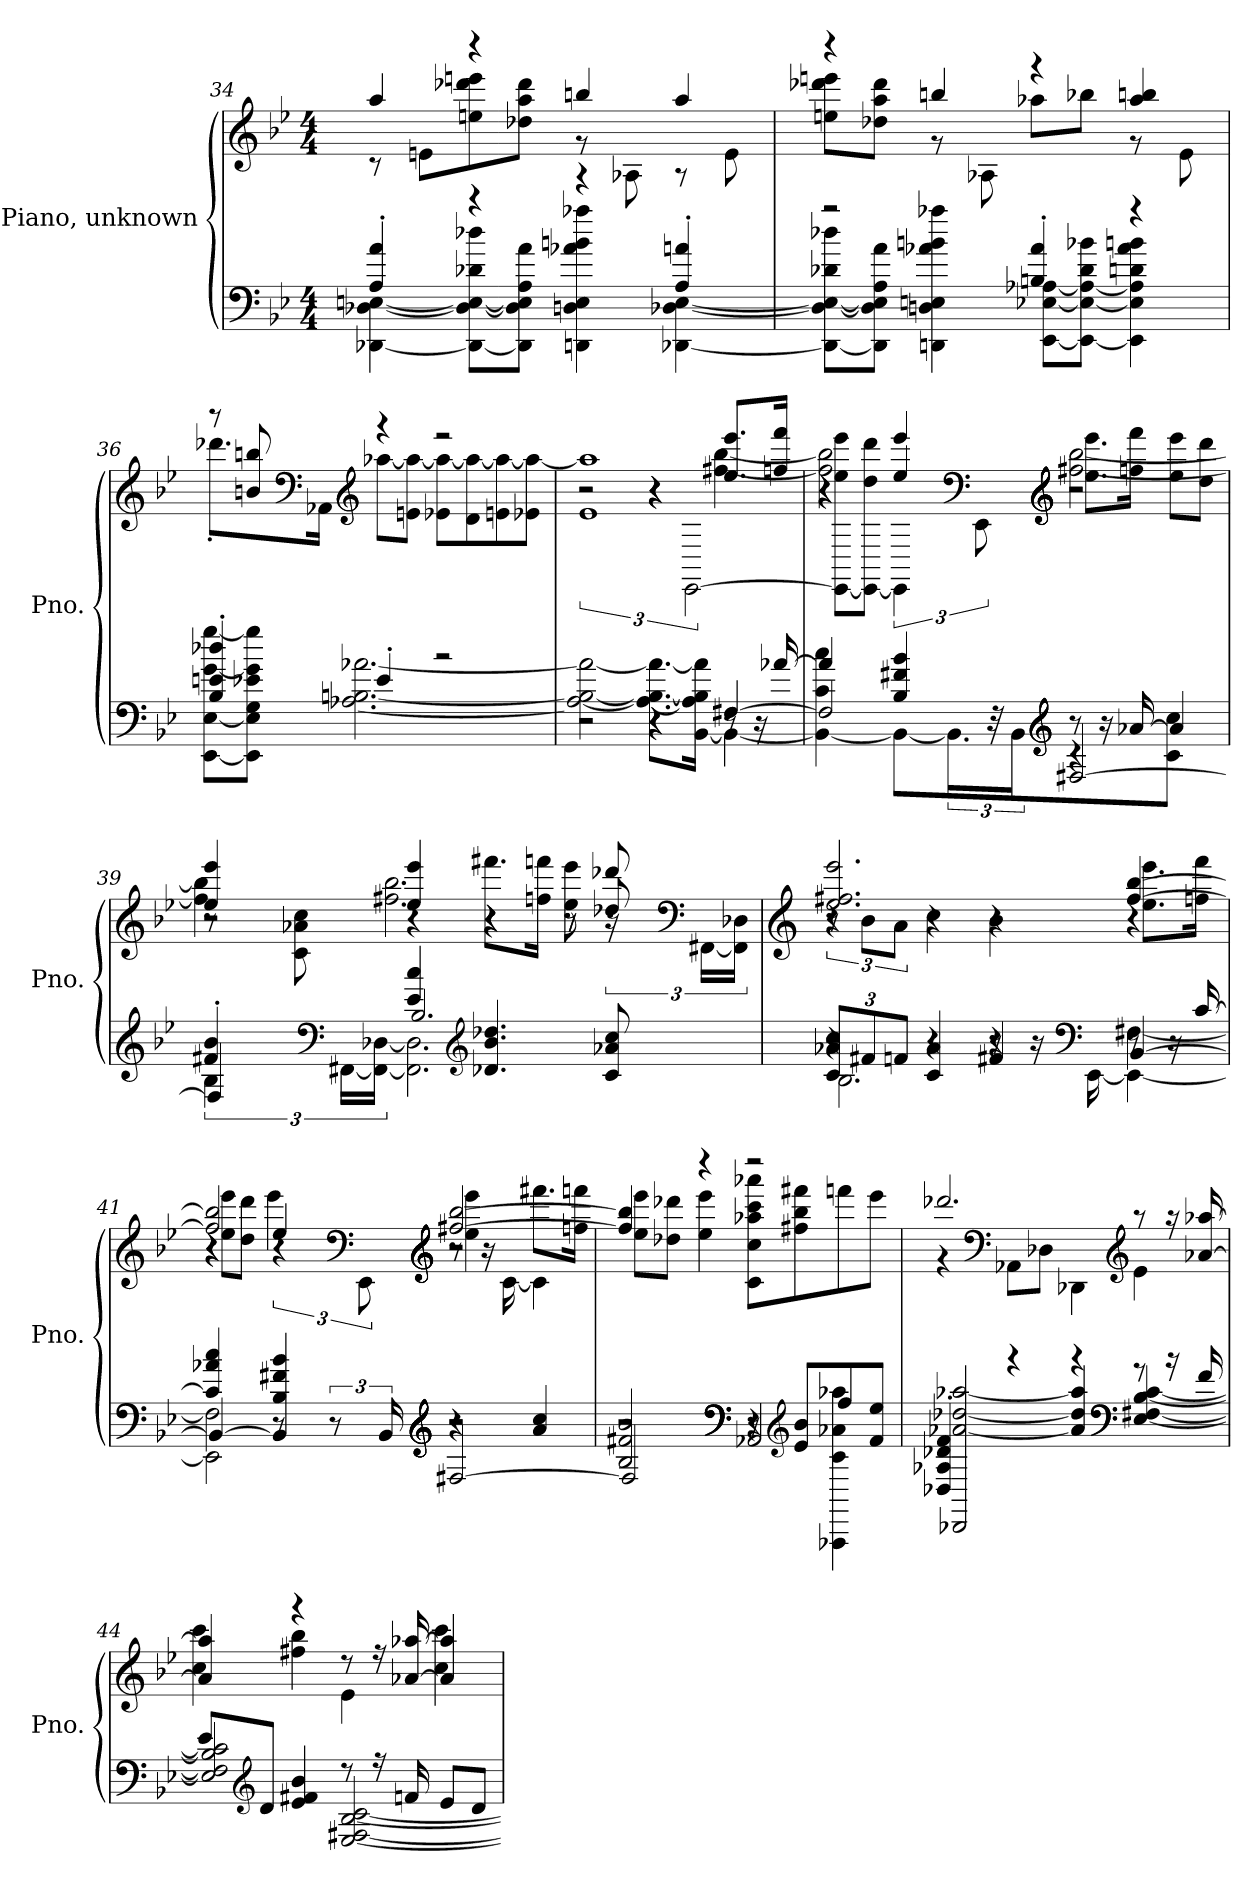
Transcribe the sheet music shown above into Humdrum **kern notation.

**kern	**kern
*part1	*part1
*staff2	*staff1
*I"Piano, unknown	*
*I'Pno.	*
*clefF4	*clefG2
*k[b-e-]	*k[b-e-]
*M4/4	*M4/4
=34	=34
*^	*^
4A/' 4a/'	[4DD-X\ [4D-X\ [4En\	4aa/	8r
.	.	.	8en\L
4r	8DD-\_ 8D-\_ 8E\_ 8d-X\ 8dd-X\L	4r	8een\ 8ddd-X\ 8eeen\
.	8DD-\] 8D-\] 8E\] 8A\ 8a\J	.	8dd-X\ 8aa\ 8ddd-\J
4r	4DDn\ 4Dn\ 4E\ 4a-X\ 4bn\ 4aa-X\	4bbn/	8r
.	.	.	8A-X\
4A/' 4an/'	[4DD-X\ [4D-X\ [4E\	4aa/	8r
.	.	.	8e\
!!LO:LB:g=z	!!
=35	=35	=35	=35
2r	8DD-\_ 8D-\_ 8E\_ 8d-X\ 8dd-X\L	4r	8een\ 8ddd-X\ 8eeen\L
.	8DD-\] 8D-\] 8E\] 8A\ 8a\J	.	8dd-X\ 8aa\ 8ddd-\J
.	4DDn\ 4Dn\ 4En\ 4a-X\ 4bn\ 4aa-X\	4bbn/	8r
.	.	.	8A-X\
4Bn/' 4a-/'	[8EE-\ [8E-X\ [8A-X\L	4r	8aa-X\L
.	8EE-\_ 8E-\_ 8A-\_ 8d-\ 8b-X\J	.	8bb-X\J
4r	4EE-\] 4E-\] 4A-\] 4dn\ 4a-\ 4bn\	4aa-/ 4bbn/	8r
.	.	.	8e-\
=36	=36	=36	=36
4B-/' 4en/' 4dd-X/'	[8EE-\ [8E-\ [8g\ [8gg\L	8r	8.ddd-X'\L
.	8EE-\] 8E-\] 8G\ 8e-X\ 8g\] 8gg\]J	8bn/ 8bbn/	.
*	*	*clefF4	*
.	.	.	16AA-X\Jk
*	*	*clefG2	*
4e-'/	[2.A-X\ [2.Bn\ [2.a-X\	4r	[8aa-X\L
.	.	.	8en\ 8aa-\_J
2r	.	2r	8e-X\ 8aa-\_L
.	.	.	8d\ 8aa-\_
.	.	.	8en\ 8aa-\_
.	.	.	8e-X\ 8aa-\_J
!!LO:LB:g=z
=37	=37	=37	=37
*	*^	*	*^
2r	2A-\_ 2B\_ 2a-\_	2r	2r	2r	3%2e- 3%2aa-]
4r	8.A-\_ 8.B\_ 8.a-\_L	4r	4r	4r	.
.	.	.	.	.	[3EE-\
.	[16BB-\ 16A-\] 16B\] 16a-\]Jk	.	.	.	.
8r	4BB-\_	[4F#X/	8.ee-/ 8.eee-/L	[4ff#X\ [4bb-\	.
16r	.	.	.	.	.
[16a-X/	.	.	16ffn/ 16fff/Jk	.	.
=38	=38	=38	=38	=38	=38
*	*	*	*	*	*^
4a-/]	4BB-\_ 4c\ 4cc\	2F#/]	4r	2ff#\] 2bb-\]	4r	8EE-\_ 8ee-\ 8eee-\L
.	.	.	.	.	.	8EE-\_ 8dd\ 8ddd\J
4B-/ 4f#X/ 4b-/	8BB-\L_	.	4eee-/	.	4ee-/	6EE-\]
.	24.BB-\Jk]	.	.	.	.	.
*	*	*	*clefF4	*	*	*
.	.	.	.	.	.	12EE-\
.	48r	.	.	.	.	.
.	24BB-\	.	.	.	.	.
*clefG2	*	*	*clefG2	*	*	*
8r	4r	[2F#X/	2r	[2ff#X\ [2bb-\	2r	8.ee-\ 8.eee-\L
16r	.	.	.	.	.	.
[16a-X/	.	.	.	.	.	16ffn\ 16fff\Jk
4a-/]	4c\ 4cc\	.	.	.	.	8ee-\ 8eee-\L
.	.	.	.	.	.	8dd\ 8ddd\J
!!LO:LB:g=z	!!	!!	!!
=39	=39	=39	=39	=39	=39	=39
4f#X/' 4b-/'	6B-\	4F#/]	4ee-/ 4eee-/	4ff#\] 4bb-\]	2r	8r
.	.	.	.	.	.	8c\ 8a-X\ 8cc\
*clefF4	*	*	*	*	*	*
.	[24FF#X\LL	.	.	.	.	.
.	24FF#\_ [24D-X\JJ	.	.	.	.	.
4e-/ 4cc/	2.FF#\] 2.D-\]	2.B-/	4ee-/ 4eee-/	2.ff#X\ 2.bb-\	.	4r
*clefG2	*	*	*	*	*	*
4.d-X/ 4.b-/ 4.dd-X/	.	.	4r	.	4r	8.fff#X\L
.	.	.	.	.	.	16ffn\ 16fffn\Jk
.	.	.	8r	.	8r	8ee-\ 8eee-\
8c/ 8a-X/ 8cc/	.	.	8ddd-X/	.	8dd-X/	24r
*	*	*	*clefF4	*	*	*
.	.	.	.	.	.	[24FF#X\LL
.	.	.	.	.	.	24FF#\] 24D-X\JJ
*v	*v	*v	*	*	*	*
*	*v	*v	*v	*v
!!LO:LB:g=z
=40	=40
*	*clefG2
*Xbrackettup	*
*^	*^
*	*^	*	*^
*	*	*^	*	*	*
12c/ 12a-X/ 12cc/L	2.B-\	4r	2r	2.ee-/ 2.ff#X/ 2.eee-/	12r	4r
12f#X/	.	.	.	.	12b-\L	.
12fn/J	.	.	.	.	12a\J	.
4r	.	4c/ 4a-/	.	.	4r	4cc\
4f#X/	.	4r	8r	.	4r	4b-\
.	.	.	16r	.	.	.
*clefF4	*	*	*	*	*	*
.	.	.	[16EE-\	.	.	.
8r	[4F#X\	[4BB-/	4EE-\_	[4ff#/ [4bb-/	8.ee-\ 8.eee-\L	4r
16r	.	.	.	.	.	.
[16c/	.	.	.	.	16ffn\ 16fff\Jk	.
=41	=41	=41	=41	=41	=41	=41
*	*	*	*	*	*	*^
4c/] 4a-X/ 4cc/	2F#\]	4BB-/_	2EE-\]	2ff#/] 2bb-/]	8ee-\ 8eee-\L	4r	4r
.	.	.	.	.	8dd\ 8ddd\J	.	.
8r	.	4BB-/] 4B-/ 4f#X/ 4b-/	.	.	6r	4ee-/	4eee-\
*brackettup	*	*	*	*	*	*	*
12r	.	.	.	.	.	.	.
*	*	*	*	*clefF4	*	*	*
.	.	.	.	.	12EE-\	.	.
24BB-/	.	.	.	.	.	.	.
*clefG2	*	*	*	*clefG2	*	*	*
4r	2r	[2F#X/	2r	[2ff#X/ [2bb-/	4ee-\ 4eee-\	2r	8r
.	.	.	.	.	.	.	16r
.	.	.	.	.	.	.	[16c\
4a-/ 4cc/	.	.	.	.	8.fff#X\L	.	4c\]
.	.	.	.	.	16ffn\ 16fffn\Jk	.	.
*	*	*v	*v	*	*	*	*
*	*	*	*	*v	*v	*v
!!LO:PB:g=z
=42	=42	=42	=42	=42
2B-/ 2f#X/ 2b-/	2r	2F#/]	4ff#/] 4bb-/]	8ee-\ 8eee-\L
.	.	.	.	8dd-X\ 8ddd-X\J
.	.	.	4r	4ee-\ 4eee-\
*clefF4	*	*	*	*
8r	4r	2AA-X/	2r	8c\ 8cc\ 8aa-X\ 8ccc\ 8aaa-X\L
*clefG2	*	*	*	*
8e-/ 8b-/L	.	.	.	8ff#X\ 8bb-\ 8fff#X\
8ff/	4AAA-X\ 4c\ 4a-X\ 4aa-X\	.	.	8fffn\
8f#/ 8ee-/J	.	.	.	8eee-\J
*	*v	*v	*	*
=43	=43	=43	=43
4D-X/' 4A-X/' 4d-X/' 4f/'	2DD-X/ [2a-X/ [2dd-X/ [2aa-X/	2.ddd-X/	4r
*	*	*clefF4	*
4r	.	.	8AA-X\L
.	.	.	8D-X\J
4r	4a-/] 4dd-/] 4aa-/]	.	4DD-X\
*clefF4	*	*clefG2	*
8r	[4E-/ [4F#X/ [4B-/ [4c/	8r	4e-\
16r	.	16r	.
16f/	.	[16a-X/ [16aa-X/	.
!!LO:LB:g=z	!!
=44	=44	=44	=44
8e-/L	2E-/] 2F#/] 2B-/] 2c/]	4a-/] 4aa-/]	4cc\ 4ccc\
*clefG2	*	*	*
8d/J	.	.	.
4e-/ 4f#X/ 4b-/	.	4r	4ff#X\ 4bb-\
8r	[2E-/ [2F#X/ [2B-/ [2c/	8r	4e-\
16r	.	16r	.
16fn/	.	[16a-X/ [16aa-X/	.
8e-/L	.	4a-/] 4aa-/]	4cc\ 4ccc\
8d/J	.	.	.
*v	*v	*	*
*	*v	*v
=	=
*-	*-
